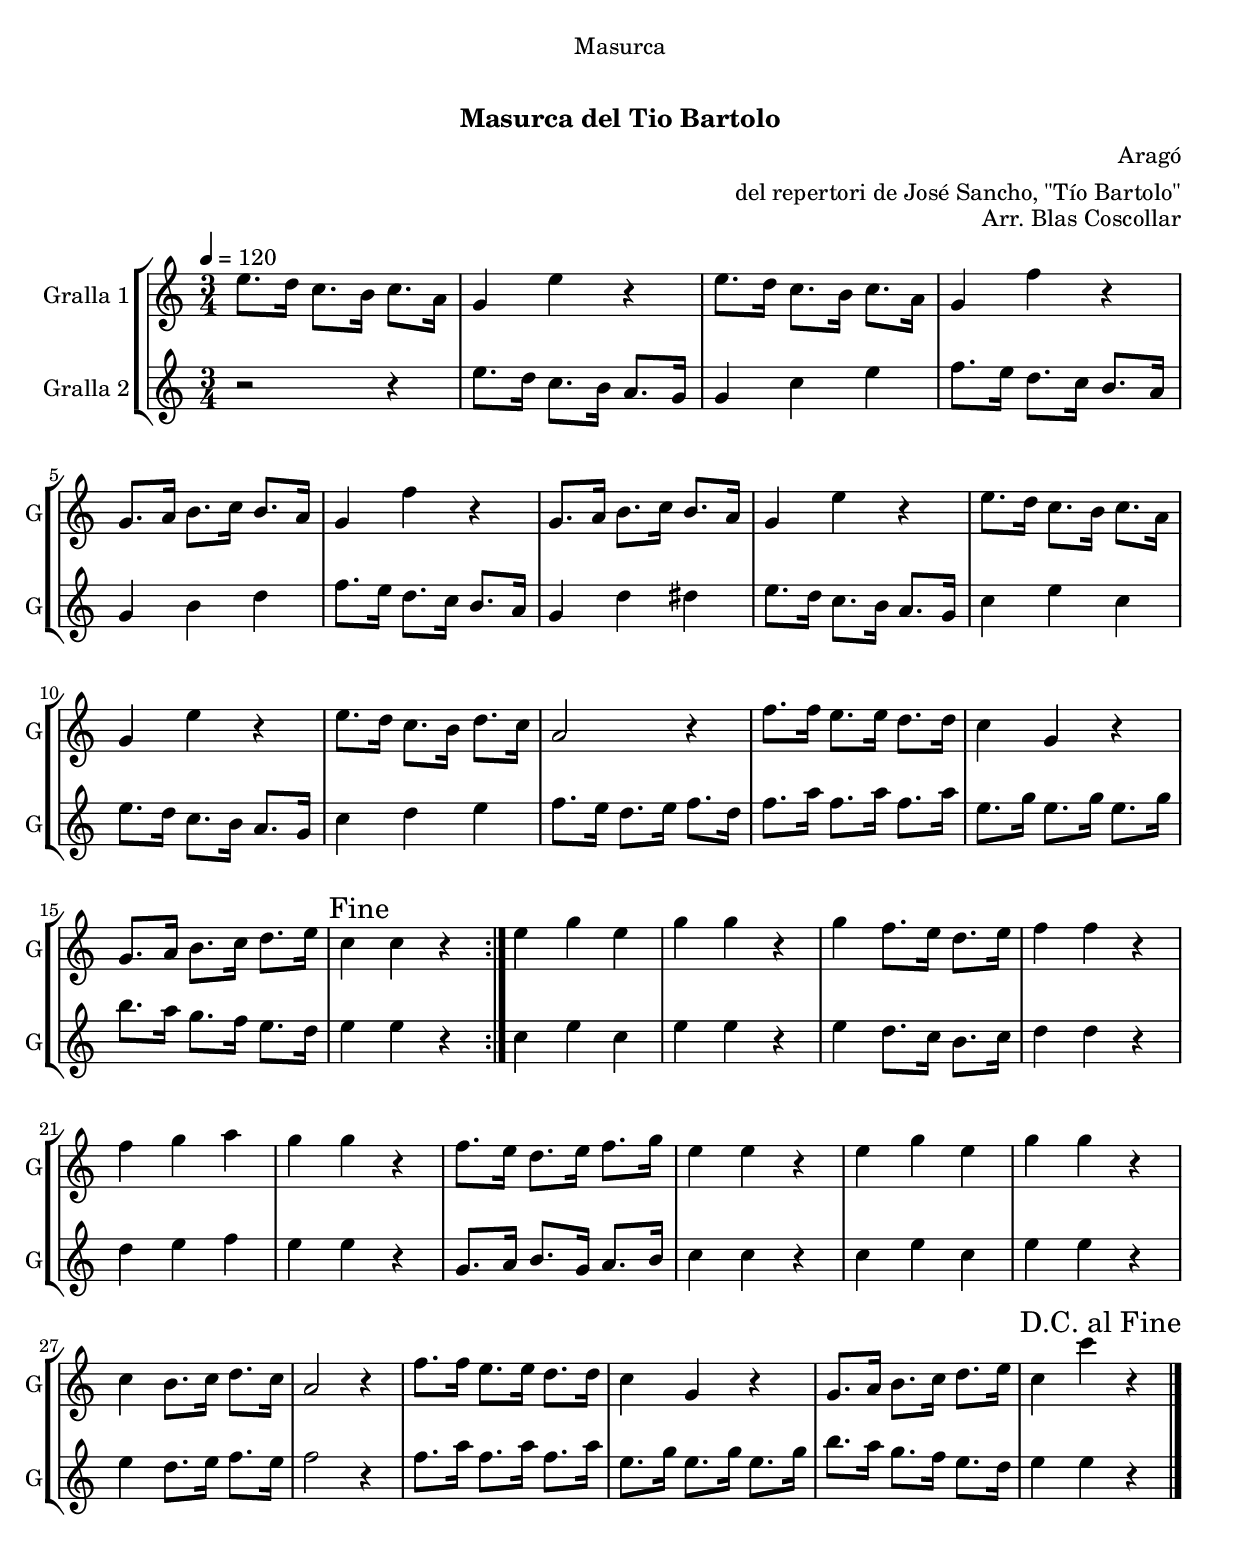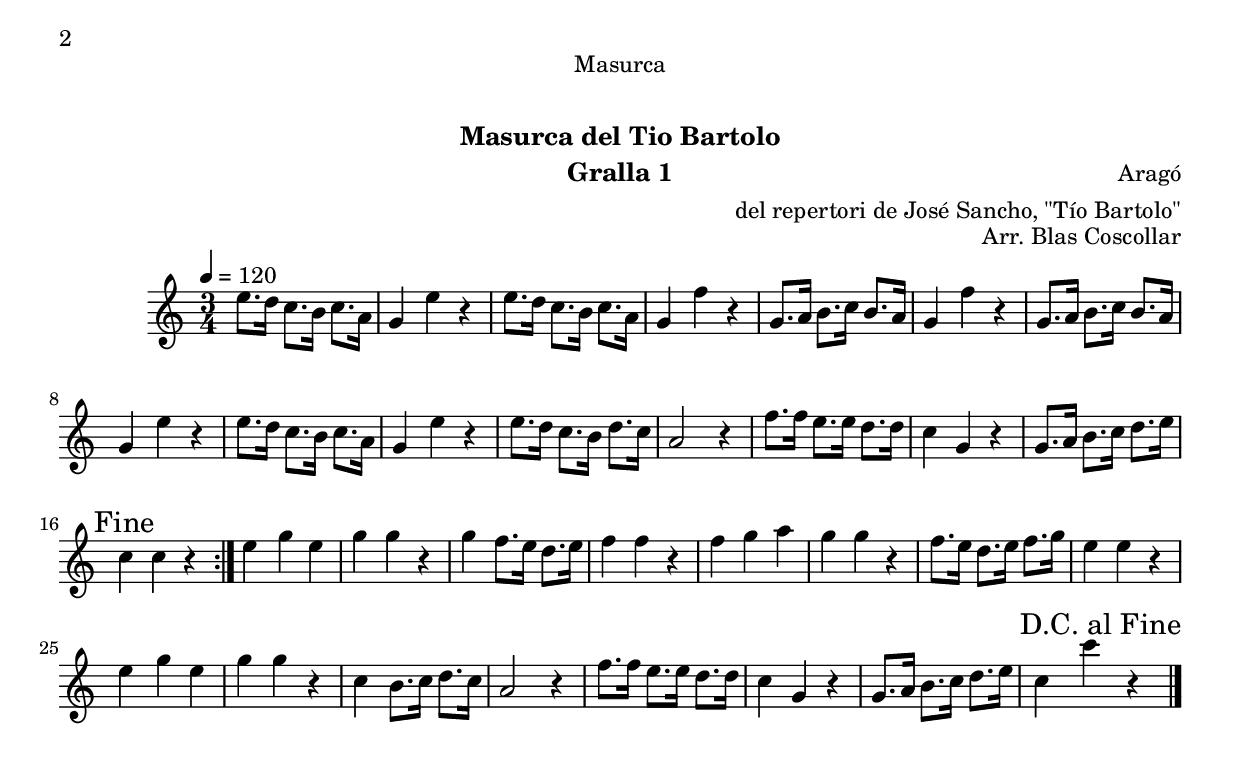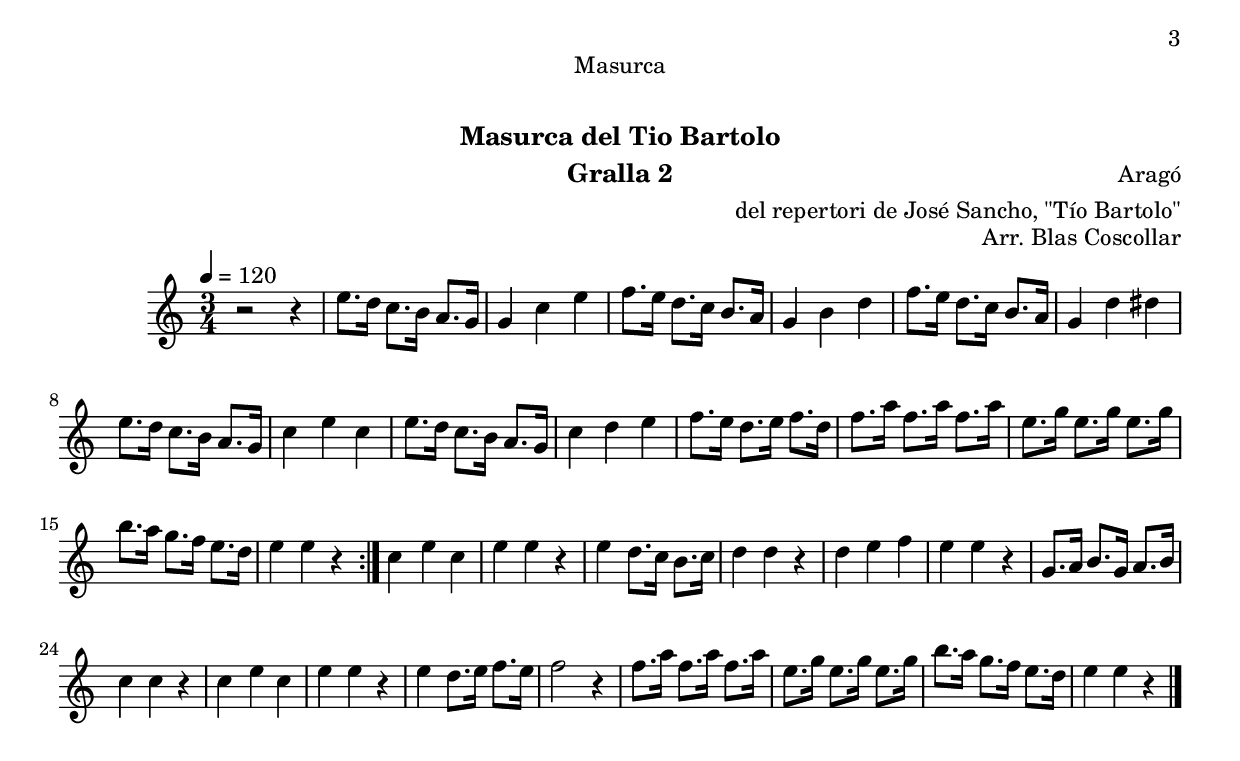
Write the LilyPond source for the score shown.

\version "2.16.0"

\header {
  dedication="Masurca"
  title="  "
  subtitle="Masurca del Tio Bartolo"
  subsubtitle=""
  poet=""
  meter=""
  piece=""
  composer="Aragó"
  arranger="del repertori de José Sancho, \"Tío Bartolo\""
  opus="Arr. Blas Coscollar"
  instrument=""
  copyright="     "
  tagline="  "
}

liniaroAa =
\relative e''
{
  \tempo 4=120
  \clef treble
  \key c \major
  \time 3/4
  \repeat volta 2 { e8. d16 c8. b16 c8. a16  |
  g4 e' r  |
  e8. d16 c8. b16 c8. a16  |
  g4 f' r  |
  %05
  g,8. a16 b8. c16 b8. a16  |
  g4 f' r  |
  g,8. a16 b8. c16 b8. a16  |
  g4 e' r  |
  e8. d16 c8. b16 c8. a16  |
  %10
  g4 e' r  |
  e8. d16 c8. b16 d8. c16  |
  a2 r4  |
  f'8. f16 e8. e16 d8. d16  |
  c4 g r  |
  %15
  g8. a16 b8. c16 d8. e16  |
  \mark "Fine" c4 c r  | }
  e4 g e  |
  g4 g r  |
  g4 f8. e16 d8. e16  |
  %20
  f4 f r  |
  f4 g a  |
  g4 g r  |
  f8. e16 d8. e16 f8. g16  |
  e4 e r  |
  %25
  e4 g e  |
  g4 g r  |
  c,4 b8. c16 d8. c16  |
  a2 r4  |
  f'8. f16 e8. e16 d8. d16  |
  %30
  c4 g r  |
  g8. a16 b8. c16 d8. e16  |
  \mark "D.C. al Fine" c4 c' r  \bar "|."
}

liniaroAb =
\relative e''
{
  \tempo 4=120
  \clef treble
  \key c \major
  \time 3/4
  \repeat volta 2 { r2 r4  |
  e8. d16 c8. b16 a8. g16  |
  g4 c e  |
  f8. e16 d8. c16 b8. a16  |
  %05
  g4 b d  |
  f8. e16 d8. c16 b8. a16  |
  g4 d' dis  |
  e8. d16 c8. b16 a8. g16  |
  c4 e c  |
  %10
  e8. d16 c8. b16 a8. g16  |
  c4 d e  |
  f8. e16 d8. e16 f8. d16  |
  f8. a16 f8. a16 f8. a16  |
  e8. g16 e8. g16 e8. g16  |
  %15
  b8. a16 g8. f16 e8. d16  |
  e4 e r  | }
  c4 e c  |
  e4 e r  |
  e4 d8. c16 b8. c16  |
  %20
  d4 d r  |
  d4 e f  |
  e4 e r  |
  g,8. a16 b8. g16 a8. b16  |
  c4 c r  |
  %25
  c4 e c  |
  e4 e r  |
  e4 d8. e16 f8. e16  |
  f2 r4  |
  f8. a16 f8. a16 f8. a16  |
  %30
  e8. g16 e8. g16 e8. g16  |
  b8. a16 g8. f16 e8. d16  |
  e4 e r  \bar "|."
}

\bookpart {
  \score {
    \new StaffGroup {
      \override Score.RehearsalMark #'self-alignment-X = #LEFT
      <<
        \new Staff \with {instrumentName = #"Gralla 1" shortInstrumentName = #"G"} \liniaroAa
        \new Staff \with {instrumentName = #"Gralla 2" shortInstrumentName = #"G"} \liniaroAb
      >>
    }
    \layout {}
  }\score { \unfoldRepeats
    \new StaffGroup {
      \override Score.RehearsalMark #'self-alignment-X = #LEFT
      <<
        \new Staff \with {instrumentName = #"Gralla 1" shortInstrumentName = #"G"} \liniaroAa
        \new Staff \with {instrumentName = #"Gralla 2" shortInstrumentName = #"G"} \liniaroAb
      >>
    }
    \midi {}
  }
}

\bookpart {
  \header {instrument="Gralla 1"}
  \score {
    \new StaffGroup {
      \override Score.RehearsalMark #'self-alignment-X = #LEFT
      <<
        \new Staff \liniaroAa
      >>
    }
    \layout {}
  }\score { \unfoldRepeats
    \new StaffGroup {
      \override Score.RehearsalMark #'self-alignment-X = #LEFT
      <<
        \new Staff \liniaroAa
      >>
    }
    \midi {}
  }
}

\bookpart {
  \header {instrument="Gralla 2"}
  \score {
    \new StaffGroup {
      \override Score.RehearsalMark #'self-alignment-X = #LEFT
      <<
        \new Staff \liniaroAb
      >>
    }
    \layout {}
  }\score { \unfoldRepeats
    \new StaffGroup {
      \override Score.RehearsalMark #'self-alignment-X = #LEFT
      <<
        \new Staff \liniaroAb
      >>
    }
    \midi {}
  }
}

